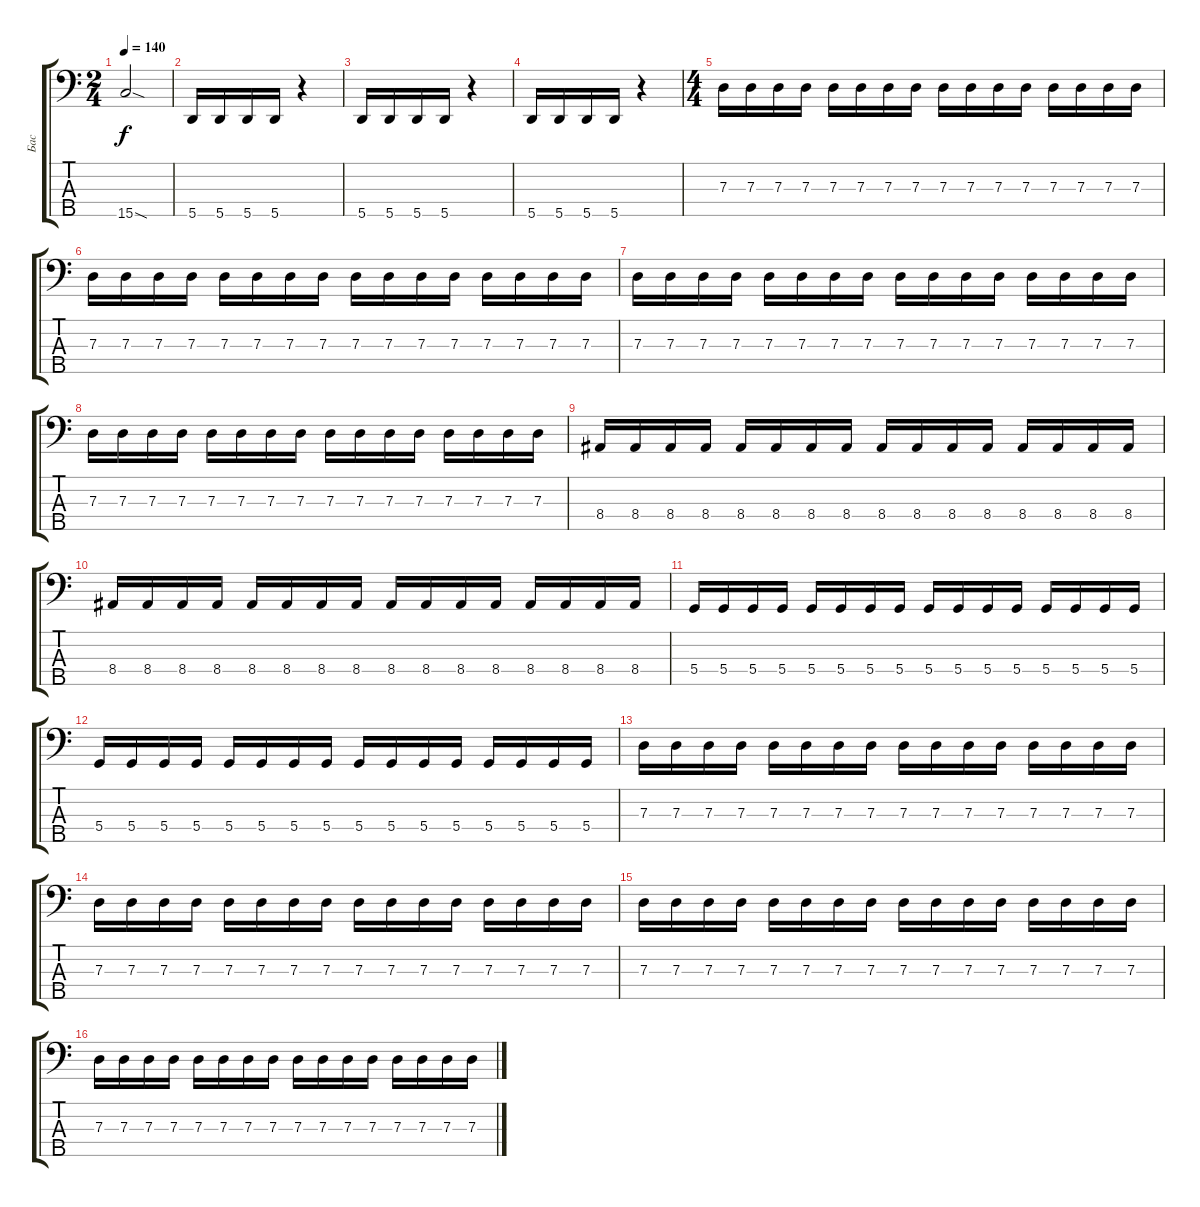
\track ("Бас" "Бас") {instrument electricbassfinger}
\staff {score tabs}
\tuning (F2 C2 G1 D1 A0) {hide}
\ts (2 4)
\tempo 140
\clef f4
\ks c
15.5{sod}.2{dy f} |
5.5.16 5.5.16 5.5.16 5.5.16 r.4 |
5.5.16 5.5.16 5.5.16 5.5.16 r.4 |
5.5.16 5.5.16 5.5.16 5.5.16 r.4 |
\ts (4 4)
7.3.16 7.3.16 7.3.16 7.3.16 7.3.16 7.3.16 7.3.16 7.3.16 7.3.16 7.3.16 7.3.16 7.3.16 7.3.16 7.3.16 7.3.16 7.3.16 |
7.3.16 7.3.16 7.3.16 7.3.16 7.3.16 7.3.16 7.3.16 7.3.16 7.3.16 7.3.16 7.3.16 7.3.16 7.3.16 7.3.16 7.3.16 7.3.16 |
7.3.16 7.3.16 7.3.16 7.3.16 7.3.16 7.3.16 7.3.16 7.3.16 7.3.16 7.3.16 7.3.16 7.3.16 7.3.16 7.3.16 7.3.16 7.3.16 |
7.3.16 7.3.16 7.3.16 7.3.16 7.3.16 7.3.16 7.3.16 7.3.16 7.3.16 7.3.16 7.3.16 7.3.16 7.3.16 7.3.16 7.3.16 7.3.16 |
8.4.16 8.4.16 8.4.16 8.4.16 8.4.16 8.4.16 8.4.16 8.4.16 8.4.16 8.4.16 8.4.16 8.4.16 8.4.16 8.4.16 8.4.16 8.4.16 |
8.4.16 8.4.16 8.4.16 8.4.16 8.4.16 8.4.16 8.4.16 8.4.16 8.4.16 8.4.16 8.4.16 8.4.16 8.4.16 8.4.16 8.4.16 8.4.16 |
5.4.16 5.4.16 5.4.16 5.4.16 5.4.16 5.4.16 5.4.16 5.4.16 5.4.16 5.4.16 5.4.16 5.4.16 5.4.16 5.4.16 5.4.16 5.4.16 |
5.4.16 5.4.16 5.4.16 5.4.16 5.4.16 5.4.16 5.4.16 5.4.16 5.4.16 5.4.16 5.4.16 5.4.16 5.4.16 5.4.16 5.4.16 5.4.16 |
7.3.16 7.3.16 7.3.16 7.3.16 7.3.16 7.3.16 7.3.16 7.3.16 7.3.16 7.3.16 7.3.16 7.3.16 7.3.16 7.3.16 7.3.16 7.3.16 |
7.3.16 7.3.16 7.3.16 7.3.16 7.3.16 7.3.16 7.3.16 7.3.16 7.3.16 7.3.16 7.3.16 7.3.16 7.3.16 7.3.16 7.3.16 7.3.16 |
7.3.16 7.3.16 7.3.16 7.3.16 7.3.16 7.3.16 7.3.16 7.3.16 7.3.16 7.3.16 7.3.16 7.3.16 7.3.16 7.3.16 7.3.16 7.3.16 |
7.3.16 7.3.16 7.3.16 7.3.16 7.3.16 7.3.16 7.3.16 7.3.16 7.3.16 7.3.16 7.3.16 7.3.16 7.3.16 7.3.16 7.3.16 7.3.16
